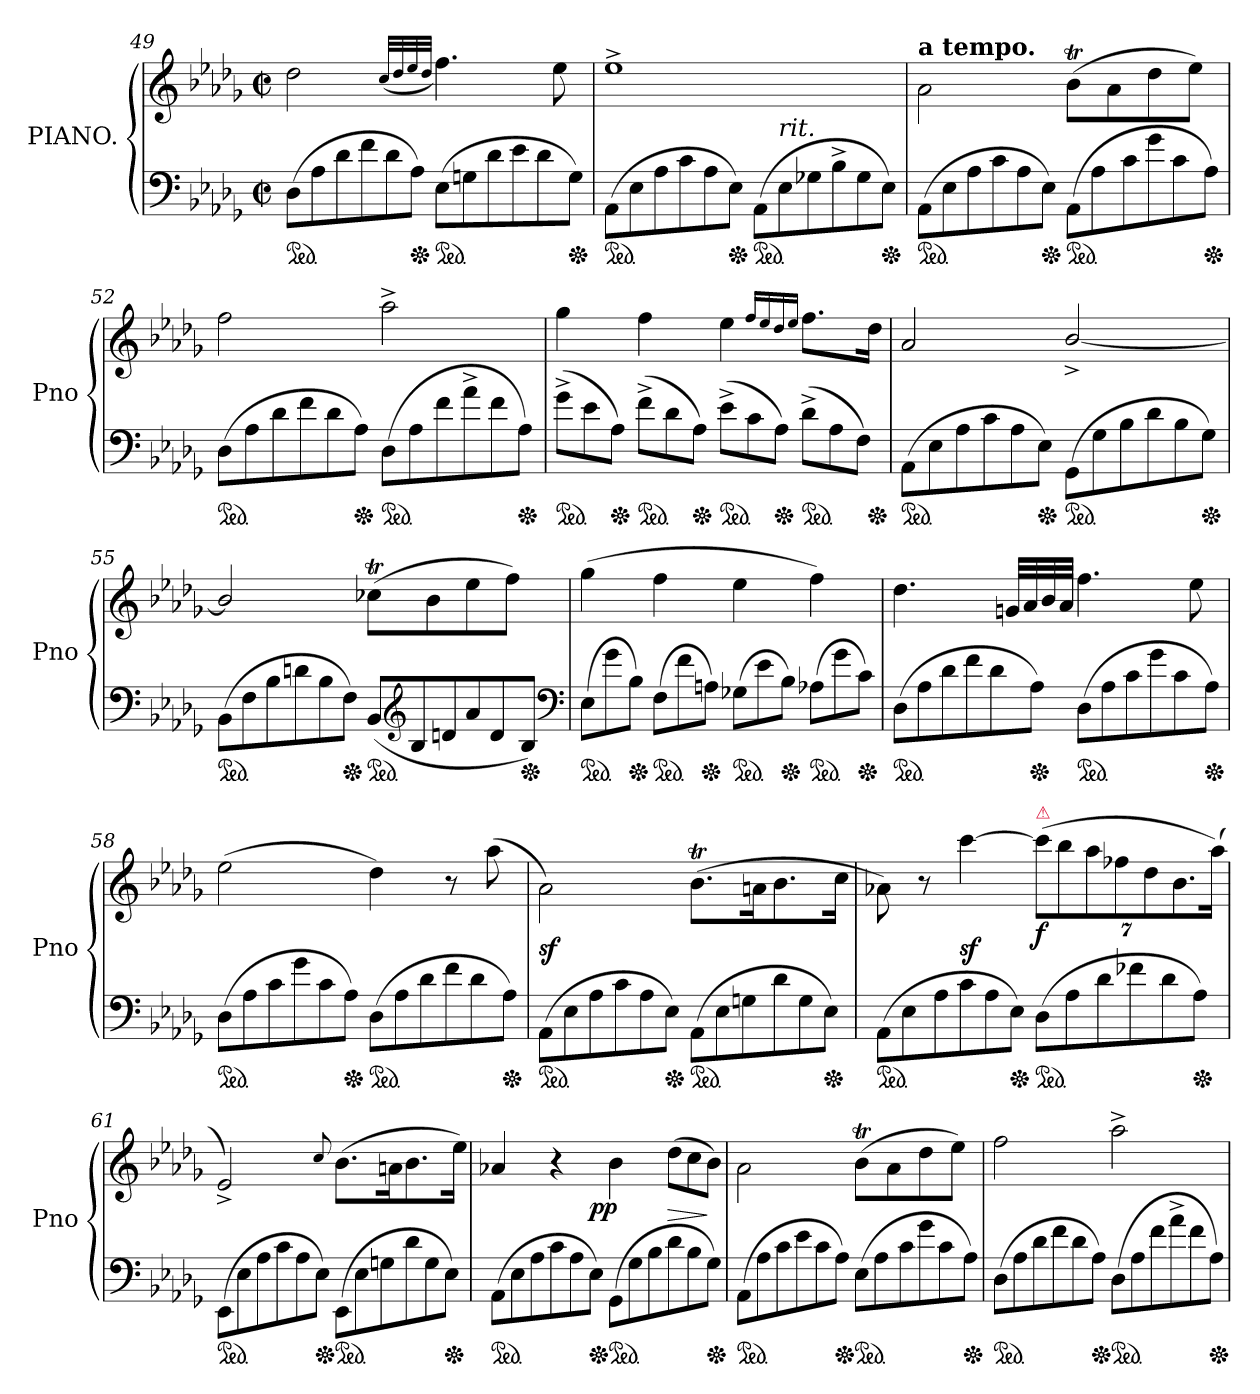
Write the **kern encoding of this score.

**kern	**kern	**dynam
*part1	*part1	*part1
*staff2	*staff1	*staff1/2
*I"PIANO.	*	*
*I'Pno	*	*
*clefF4	*clefG2	*
*k[b-e-a-d-g-]	*k[b-e-a-d-g-]	*
*M2/2	*M2/2	*
*met(c|)	*met(c|)	*
*Xtuplet	*	*
*ped	*	*
=49	=49	=49
(>12D-L	2dd-\	.
12A-	.	.
12d-	.	.
12f	.	.
12d-	.	.
*Xped	*	*
12A-J)	.	.
.	(<32qqcc/LLL	.
.	32qqdd-/	.
.	32qqee-/	.
.	32qqdd-/JJJ	.
*ped	*	*
(>12E-L	4.ff\)	.
12Gn	.	.
12d-	.	.
12e-	.	.
12d-	.	.
.	8ee-\	.
*Xped	*	*
12GJ)	.	.
=50	=50	=50
*ped	*	*
(>12AA-L	1ee-^<	.
12E-	.	.
12A-	.	.
12c	.	.
12A-	.	.
*Xped	*	*
12E-J)	.	.
*ped	*	*
(>12AA-L	.	.
!LO:TX:a:i:t=rit.	!	!
12E-	.	.
12G-X	.	.
12B-^>	.	.
12G-	.	.
*Xped	*	*
12E-J)	.	.
=51	=51	=51
!	!LO:TX:a:B:t=a tempo.	!
*ped	*	*
(>12AA-L	2a-\	.
12E-	.	.
12A-	.	.
12c	.	.
12A-	.	.
*Xped	*	*
12E-J)	.	.
*ped	*	*
(>12AA-L	(>8b-T\L	.
12A-	.	.
.	8a-	.
12c	.	.
12g-	8dd-	.
12c	.	.
.	8ee-J)	.
*Xped	*	*
12A-J)	.	.
=52	=52	=52
*ped	*	*
(>12D-L	2ff\	.
12A-	.	.
12d-	.	.
12f	.	.
12d-	.	.
*Xped	*	*
12A-J)	.	.
*ped	*	*
(>12D-L	2aa-^>\	.
12A-	.	.
12f\	.	.
12a-^<\	.	.
12f\	.	.
*Xped	*	*
12A-J)	.	.
=53	=53	=53
*ped	*	*
(>12g-^>L	4gg-\	.
12e-	.	.
*Xped	*	*
12A-J)	.	.
*ped	*	*
(>12f^>L	4ff\	.
12d-	.	.
*Xped	*	*
12A-J)	.	.
*ped	*	*
(>12e-^>L	4ee-\	.
12c	.	.
*Xped	*	*
12A-J)	.	.
.	16qqff/LL	.
.	16qqee-	.
.	16qqdd-	.
.	16qqee-JJ	.
*ped	*	*
(>12d-^>L	8.ff\L	.
12A-	.	.
12FJ)	.	.
*Xped	*	*
.	16dd-Jk	.
=54	=54	=54
*ped	*	*
(>12AA-L	2a-/	.
12E-	.	.
12A-	.	.
12c	.	.
12A-	.	.
*Xped	*	*
12E-J)	.	.
*ped	*	*
(>12GG-L	[2b-^</	.
12G-	.	.
12B-	.	.
12d-	.	.
12B-	.	.
*Xped	*	*
12G-J)	.	.
=55	=55	=55
*ped	*	*
(>12BB-L	2b-/]	.
12F	.	.
12B-	.	.
12dn	.	.
12B-	.	.
*Xped	*	*
12FJ)	.	.
*ped	*	*
(<12BB-L	(>8cc-XTL	.
*clefG2	*	*
12B-	.	.
.	8b-	.
12dn	.	.
12a-	8ee-	.
12d	.	.
.	8ffJ)	.
*Xped	*	*
12B-J)	.	.
*clefF4	*	*
=56	=56	=56
*ped	*	*
(>12E-L	(>4gg-	.
12g-	.	.
*Xped	*	*
12B-J)	.	.
*ped	*	*
(>12FL	4ff	.
12f	.	.
*Xped	*	*
12AnJ)	.	.
*ped	*	*
(>12G-XL	4ee-	.
12e-	.	.
*Xped	*	*
12B-J)	.	.
*ped	*	*
(>12A-XL	4ff)	.
12g-	.	.
*Xped	*	*
12cJ)	.	.
=57	=57	=57
*ped	*	*
(>12D-L	4.dd-	.
12A-	.	.
12d-	.	.
12f	.	.
12d-	.	.
.	32gnLLL	.
.	32a-	.
*Xped	*	*
12A-J)	.	.
.	32b-	.
.	32a-JJJ	.
*ped	*	*
(>12D-L	4.ff	.
12A-	.	.
12c	.	.
12g-	.	.
12c	.	.
.	8ee-	.
*Xped	*	*
12A-J)	.	.
=58	=58	=58
*ped	*	*
(>12D-L	(>2ee-	.
12A-	.	.
12c	.	.
12g-	.	.
12c	.	.
*Xped	*	*
12A-J)	.	.
*ped	*	*
(>12D-L	4dd-)	.
12A-	.	.
12d-	.	.
12f	8r	.
12d-	.	.
.	(>8aa-\	.
*Xped	*	*
12A-J)	.	.
=59	=59	=59
*ped	*	*
(>12AA-L	2a-\)	sf
12E-	.	.
12A-	.	.
12c	.	.
12A-	.	.
*Xped	*	*
12E-J)	.	.
*ped	*	*
(>12AA-L	(>8.b-TL	.
12E-	.	.
12Gn	.	.
.	16anK	.
12d-	8.b-	.
12G	.	.
*Xped	*	*
12E-J)	.	.
.	16ccJk	.
=60	=60	=60
*ped	*	*
(>12AA-L	8a-X\)	.
12E-	.	.
.	8r	.
12A-	.	.
12c	[4ccc	sf
12A-	.	.
*Xped	*	*
12E-J)	.	.
!	!LO:TX:a:color=crimson:t=⚠	!
*ped	*	*
(>12D-L	(>14cccL]	f
.	14bb-	.
12A-	.	.
.	14aa-	.
12d-	.	.
.	14ff-X	.
12f-X	.	.
.	14dd-	.
12d-	.	.
.	14.b-	.
*Xped	*	*
12A-J)	.	.
.	(>28aa-Jk)	.
=61	=61	=61
*ped	*	*
(>12EE-L	2e-^/)	.
12E-	.	.
12A-	.	.
12c	.	.
12A-	.	.
*Xped	*	*
12E-J)	.	.
.	8qqcc/	.
*ped	*	*
(>12EE-L	(>8.b-L	.
12E-	.	.
12Gn	.	.
.	16anK	.
12d-	8.b-	.
12G	.	.
*Xped	*	*
12E-J)	.	.
.	16ee-Jk)	.
=62	=62	=62
*	*^	*
*ped	*	*	*
(>12AA-L	4a-X/	3ryy	.
12E-	.	.	.
12A-	.	.	.
12c	4r	.	.
12A-	.	12ryy	.
*Xped	*	*	*
12E-J)	.	3..ryy	pp
*ped	*	*	*
(>12GG-L	4b-	.	.
12G-	.	.	.
12B-	.	.	.
*	*Xtuplet	*	*
12d-	(>12dd-L	.	>
12B-	12cc	.	.
*Xped	*	*	*
12G-J)	12b-J)	.	]
*	*v	*v	*
=63	=63	=63
*ped	*	*
(>12AA-L	2a-\	.
12A-	.	.
12c	.	.
12e-	.	.
12c	.	.
*Xped	*	*
12A-J)	.	.
*ped	*	*
(>12E-L	(>8b-T\L	.
12A-	.	.
.	8a-	.
12c	.	.
12g-	8dd-	.
12c	.	.
.	8ee-J)	.
*Xped	*	*
12A-J)	.	.
=64	=64	=64
*ped	*	*
(>12D-L	2ff\	.
12A-	.	.
12d-	.	.
12f	.	.
12d-	.	.
*Xped	*	*
12A-J)	.	.
*ped	*	*
(>12D-L	2aa-^>\	.
12A-	.	.
12f\	.	.
12a-^<\	.	.
12f\	.	.
*Xped	*	*
12A-J)	.	.
=	=	=
*-	*-	*-
